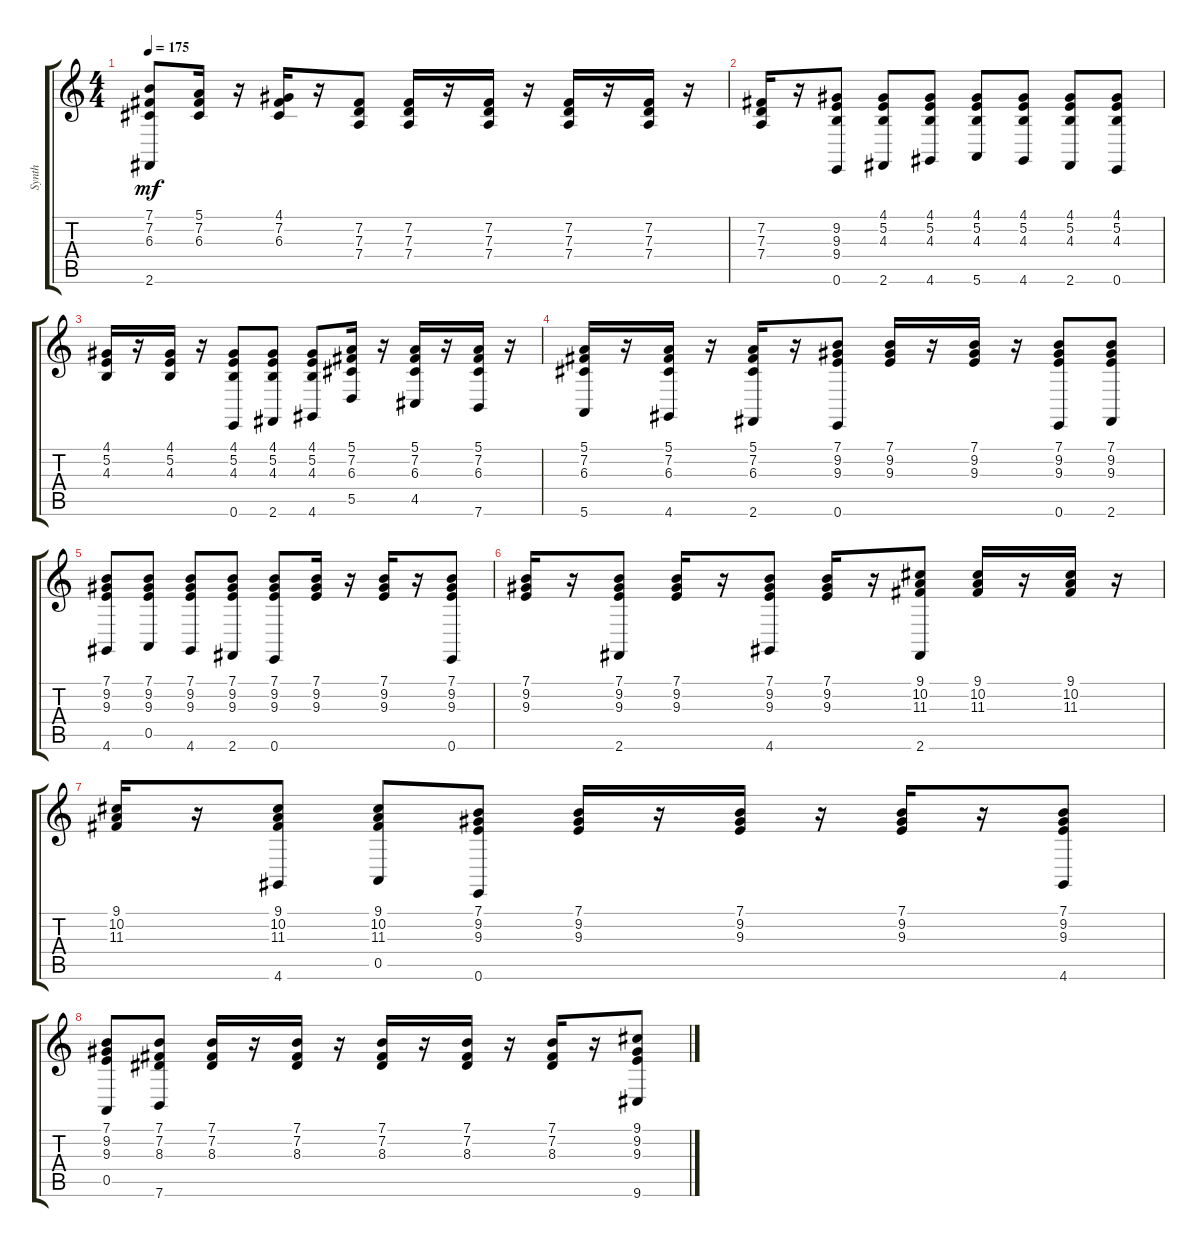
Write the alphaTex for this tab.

\track ("Synth" "Synth") {instrument stringensemble1}
\staff {score tabs}
\tuning (E4 B3 G3 D3 A2 E2) {hide}
\ts (4 4)
\tempo 175
\clef g2
\ks c
(7.1 7.2 6.3 2.6).8{dy mf} (5.1 7.2 6.3).16 r.16 (4.1 7.2 6.3).16 r.16 (7.2 7.3 7.4).8 (7.2 7.3 7.4).16 r.16 (7.2 7.3 7.4).16 r.16 (7.2 7.3 7.4).16 r.16 (7.2 7.3 7.4).16 r.16 |
(7.2 7.3 7.4).16 r.16 (9.2 9.3 9.4 0.6).8 (4.1 5.2 4.3 2.6).8 (4.1 5.2 4.3 4.6).8 (4.1 5.2 4.3 5.6).8 (4.1 5.2 4.3 4.6).8 (4.1 5.2 4.3 2.6).8 (4.1 5.2 4.3 0.6).8 |
(4.1 5.2 4.3).16 r.16 (4.1 5.2 4.3).16 r.16 (4.1 5.2 4.3 0.6).8 (4.1 5.2 4.3 2.6).8 (4.1 5.2 4.3 4.6).8 (5.1 7.2 6.3 5.5).16 r.16 (5.1 7.2 6.3 4.5).16 r.16 (5.1 7.2 6.3 7.6).16 r.16 |
(5.1 7.2 6.3 5.6).16 r.16 (5.1 7.2 6.3 4.6).16 r.16 (5.1 7.2 6.3 2.6).16 r.16 (7.1 9.2 9.3 0.6).8 (7.1 9.2 9.3).16 r.16 (7.1 9.2 9.3).16 r.16 (7.1 9.2 9.3 0.6).8 (7.1 9.2 9.3 2.6).8 |
(7.1 9.2 9.3 4.6).8 (7.1 9.2 9.3 0.5).8 (7.1 9.2 9.3 4.6).8 (7.1 9.2 9.3 2.6).8 (7.1 9.2 9.3 0.6).8 (7.1 9.2 9.3).16 r.16 (7.1 9.2 9.3).16 r.16 (7.1 9.2 9.3 0.6).8 |
(7.1 9.2 9.3).16 r.16 (7.1 9.2 9.3 2.6).8 (7.1 9.2 9.3).16 r.16 (7.1 9.2 9.3 4.6).8 (7.1 9.2 9.3).16 r.16 (9.1 10.2 11.3 2.6).8 (9.1 10.2 11.3).16 r.16 (9.1 10.2 11.3).16 r.16 |
(9.1 10.2 11.3).16 r.16 (9.1 10.2 11.3 4.6).8 (9.1 10.2 11.3 0.5).8 (7.1 9.2 9.3 0.6).8 (7.1 9.2 9.3).16 r.16 (7.1 9.2 9.3).16 r.16 (7.1 9.2 9.3).16 r.16 (7.1 9.2 9.3 4.6).8 |
(7.1 9.2 9.3 0.5).8 (7.1 7.2 8.3 7.6).8 (7.1 7.2 8.3).16 r.16 (7.1 7.2 8.3).16 r.16 (7.1 7.2 8.3).16 r.16 (7.1 7.2 8.3).16 r.16 (7.1 7.2 8.3).16 r.16 (9.1 9.2 9.3 9.6).8
